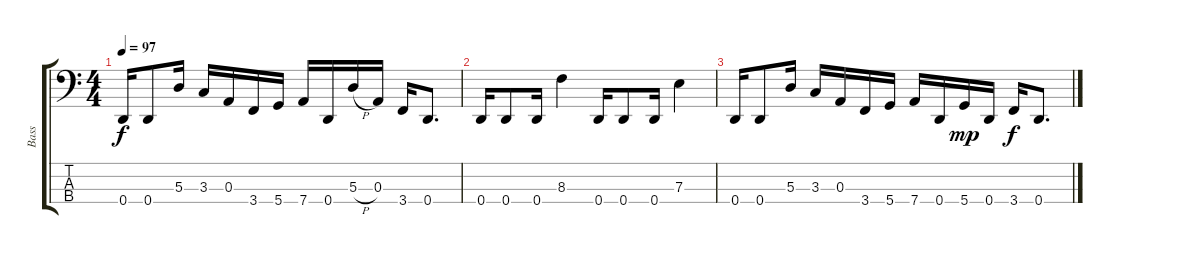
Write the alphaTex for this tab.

\track ("Bass" "Bass") {instrument electricbasspick}
\staff {score tabs}
\tuning (G2 D2 A1 D1) {hide}
\ts (4 4)
\tempo 97
\clef f4
\ks c
0.4.16{dy f} 0.4.8 5.3.16 3.3.16 0.3.16 3.4.16 5.4.16 7.4.16 0.4.16 5.3{h}.16 0.3.16 3.4.16 0.4.8{d} |
0.4.16 0.4.8 0.4.16 8.3.4 0.4.16 0.4.8 0.4.16 7.3.4 |
0.4.16 0.4.8 5.3.16 3.3.16 0.3.16 3.4.16 5.4.16 7.4.16 0.4.16 5.4.16{dy mp} 0.4.16 3.4.16{dy f} 0.4.8{d}
